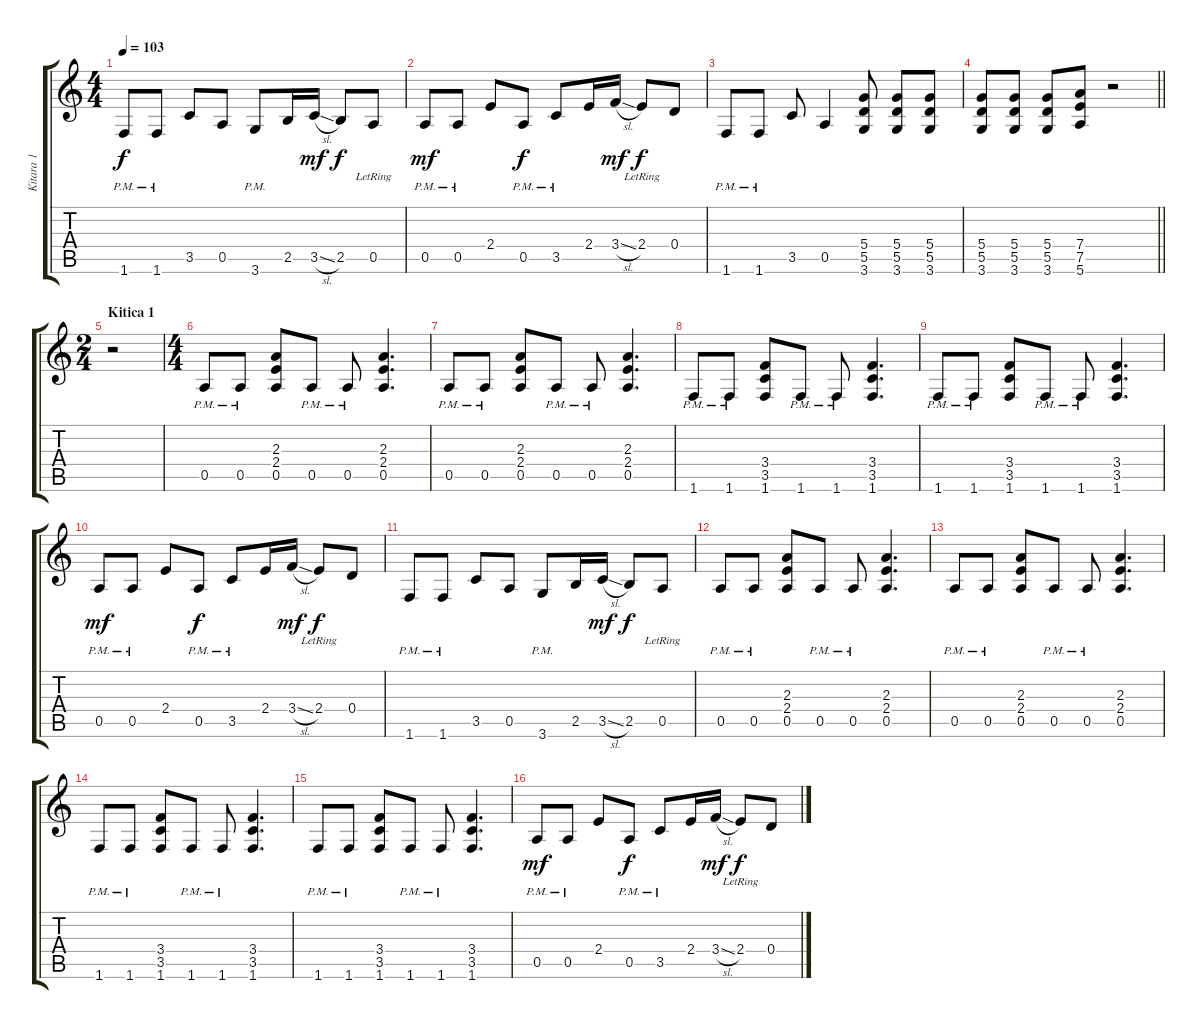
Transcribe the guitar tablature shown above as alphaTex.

\track ("Kitara 1" "Kitara 1") {instrument distortionguitar}
\staff {score tabs}
\tuning (E4 B3 G3 D3 A2 E2) {hide}
\ts (4 4)
\tempo 103
\clef g2
\ks aminor
1.6{pm}.8{dy f} 1.6{pm}.8 3.5.8 0.5.8 3.6{pm}.8 2.5.16 3.5{sl}.16{dy mf} 2.5.8{dy f} 0.5{lr}.8 |
0.5{pm}.8{dy mf} 0.5{pm}.8 2.4.8 0.5{pm}.8{dy f} 3.5{pm}.8 2.4.16 3.4{sl}.16{dy mf} 2.4{lr}.8{dy f} 0.4.8 |
1.6{pm}.8 1.6{pm}.8 3.5.8 0.5.4 (5.4 5.5 3.6).8 (5.4 5.5 3.6).8 (5.4 5.5 3.6).8 |
\barLineRight lightlight
(5.4 5.5 3.6).8 (5.4 5.5 3.6).8 (5.4 5.5 3.6).8 (7.4 7.5 5.6).8 r.2 |
\ts (2 4)
\section ("" "Kitica 1")
r.2 |
\ts (4 4)
0.5{pm}.8 0.5{pm}.8 (2.3 2.4 0.5).8 0.5{pm}.8 0.5{pm}.8 (2.3 2.4 0.5).4{d} |
0.5{pm}.8 0.5{pm}.8 (2.3 2.4 0.5).8 0.5{pm}.8 0.5{pm}.8 (2.3 2.4 0.5).4{d} |
1.6{pm}.8 1.6{pm}.8 (3.4 3.5 1.6).8 1.6{pm}.8 1.6{pm}.8 (3.4 3.5 1.6).4{d} |
1.6{pm}.8 1.6{pm}.8 (3.4 3.5 1.6).8 1.6{pm}.8 1.6{pm}.8 (3.4 3.5 1.6).4{d} |
0.5{pm}.8{dy mf} 0.5{pm}.8 2.4.8 0.5{pm}.8{dy f} 3.5{pm}.8 2.4.16 3.4{sl}.16{dy mf} 2.4{lr}.8{dy f} 0.4.8 |
1.6{pm}.8 1.6{pm}.8 3.5.8 0.5.8 3.6{pm}.8 2.5.16 3.5{sl}.16{dy mf} 2.5.8{dy f} 0.5{lr}.8 |
0.5{pm}.8 0.5{pm}.8 (2.3 2.4 0.5).8 0.5{pm}.8 0.5{pm}.8 (2.3 2.4 0.5).4{d} |
0.5{pm}.8 0.5{pm}.8 (2.3 2.4 0.5).8 0.5{pm}.8 0.5{pm}.8 (2.3 2.4 0.5).4{d} |
1.6{pm}.8 1.6{pm}.8 (3.4 3.5 1.6).8 1.6{pm}.8 1.6{pm}.8 (3.4 3.5 1.6).4{d} |
1.6{pm}.8 1.6{pm}.8 (3.4 3.5 1.6).8 1.6{pm}.8 1.6{pm}.8 (3.4 3.5 1.6).4{d} |
0.5{pm}.8{dy mf} 0.5{pm}.8 2.4.8 0.5{pm}.8{dy f} 3.5{pm}.8 2.4.16 3.4{sl}.16{dy mf} 2.4{lr}.8{dy f} 0.4.8
